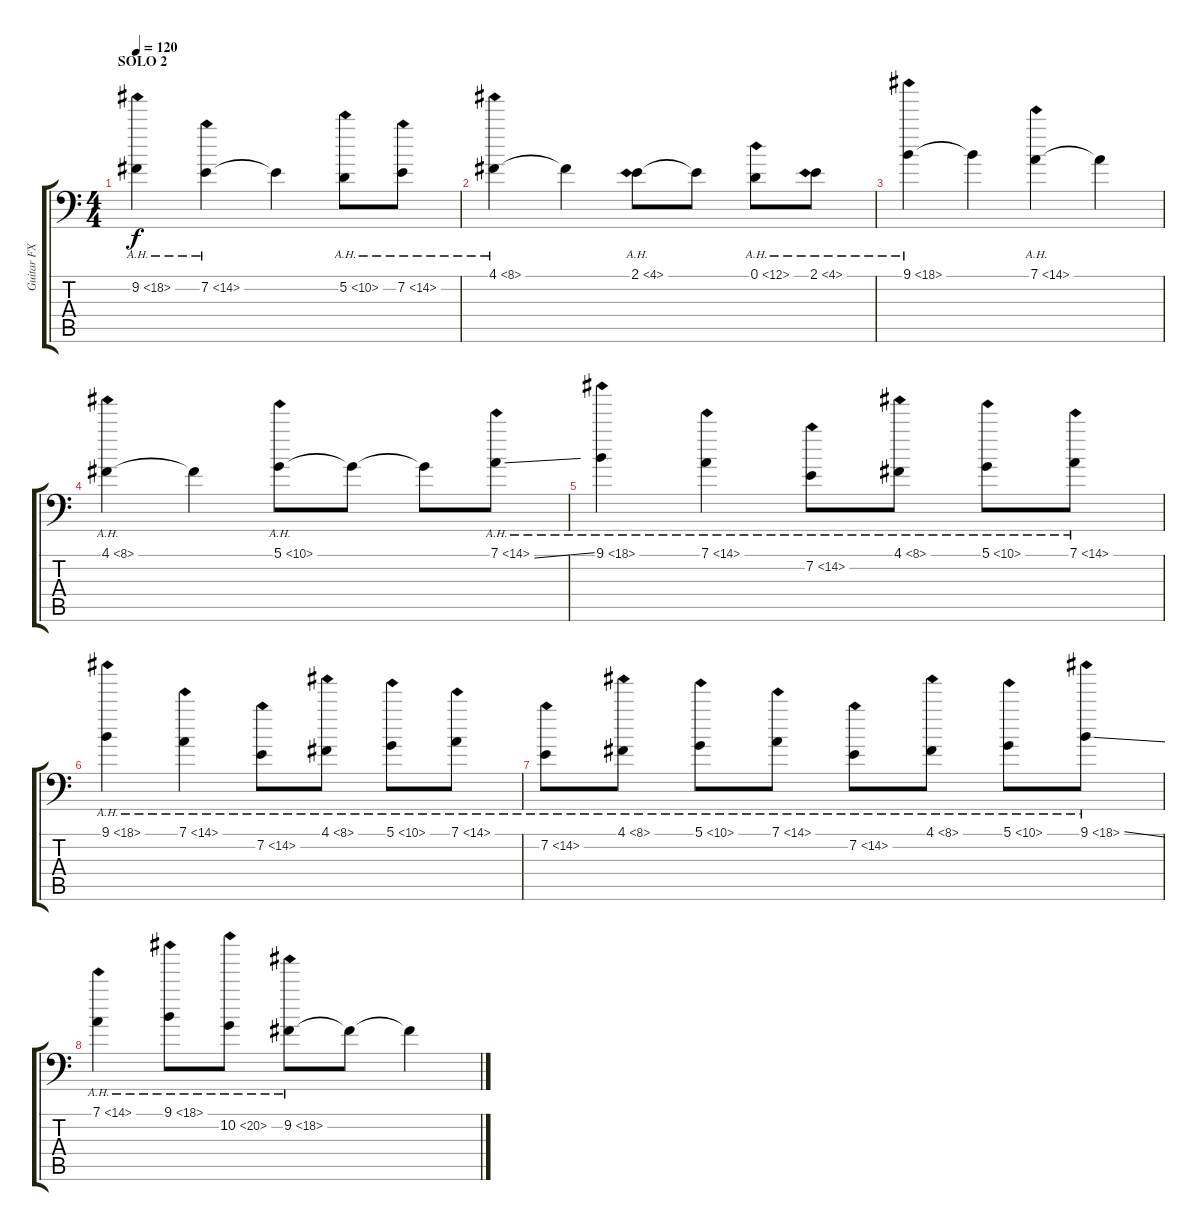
\track ("Guitar FX" "Guitar FX") {instrument distortionguitar}
\staff {score tabs}
\tuning (D3 A2 F2 C2 G1 C1) {hide}
\ts (4 4)
\section ("" "SOLO 2")
\tempo 120
\clef f4
\ks c
9.2{ah 9}.4{dy f volume 16 instrument overdrivenguitar} 7.2{ah 7}.4 7.2{t}.4 5.2{ah 5}.8 7.2{ah 7}.8 |
4.1{ah 4}.4 4.1{t}.4 2.1{ah 2}.8 2.1{t}.8 0.1{ah 12}.8 2.1{ah 2}.8 |
9.1{ah 9}.4 9.1{t}.4 7.1{ah 7}.4 7.1{t}.4 |
4.1{ah 4}.4 4.1{t}.4 5.1{ah 5}.8 5.1{t}.8 5.1{t}.8 7.1{ah 7 ss}.8 |
9.1{ah 9}.4 7.1{ah 7}.4 7.2{ah 7}.8 4.1{ah 4}.8 5.1{ah 5}.8 7.1{ah 7}.8 |
9.1{ah 9}.4 7.1{ah 7}.4 7.2{ah 7}.8 4.1{ah 4}.8 5.1{ah 5}.8 7.1{ah 7}.8 |
7.2{ah 7}.8 4.1{ah 4}.8 5.1{ah 5}.8 7.1{ah 7}.8 7.2{ah 7}.8 4.1{ah 4}.8 5.1{ah 5}.8 9.1{ah 9 ss}.8 |
7.1{ah 7}.4 9.1{ah 9}.8 10.2{ah 10}.8 9.2{ah 9}.8 9.2{t}.8 9.2{t}.4
